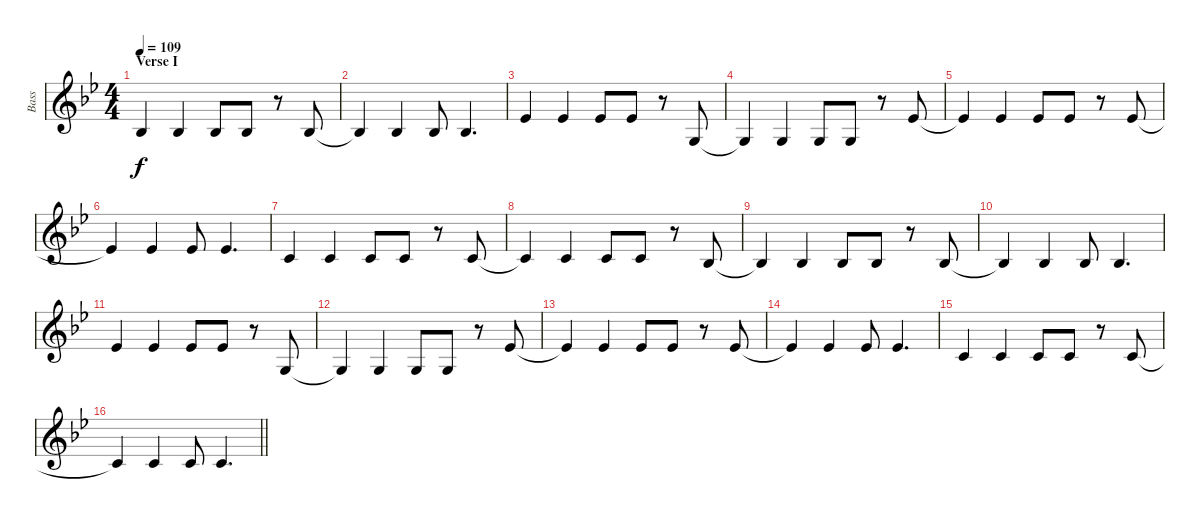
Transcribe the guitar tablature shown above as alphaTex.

\track ("Bass" "Bass") {instrument synthbass1}
\staff {score}
\tuning (E4 B3 G3 D3 A2 E2) {hide}
\ts (4 4)
\section ("" "Verse I")
\tempo 109
\clef g2
\ks bb
1.5{t}.4{dy f} 1.5.4 1.5.8 1.5.8 r.8 1.5.8 |
1.5{t}.4 1.5.4 1.5.8 1.5.4{d} |
1.4.4 1.4.4 1.4.8 1.4.8 r.8 3.6.8 |
3.6{t}.4 3.6.4 3.6.8 3.6.8 r.8 1.4.8 |
1.4{t}.4 1.4.4 1.4.8 1.4.8 r.8 1.4.8 |
1.4{t}.4 1.4.4 1.4.8 1.4.4{d} |
3.5.4 3.5.4 3.5.8 3.5.8 r.8 3.5.8 |
3.5{t}.4 3.5.4 3.5.8 3.5.8 r.8 1.5.8 |
1.5{t}.4 1.5.4 1.5.8 1.5.8 r.8 1.5.8 |
1.5{t}.4 1.5.4 1.5.8 1.5.4{d} |
1.4.4 1.4.4 1.4.8 1.4.8 r.8 3.6.8 |
3.6{t}.4 3.6.4 3.6.8 3.6.8 r.8 1.4.8 |
1.4{t}.4 1.4.4 1.4.8 1.4.8 r.8 1.4.8 |
1.4{t}.4 1.4.4 1.4.8 1.4.4{d} |
3.5.4 3.5.4 3.5.8 3.5.8 r.8 3.5.8 |
\barLineRight lightlight
3.5{t}.4 3.5.4 3.5.8 3.5.4{d}
